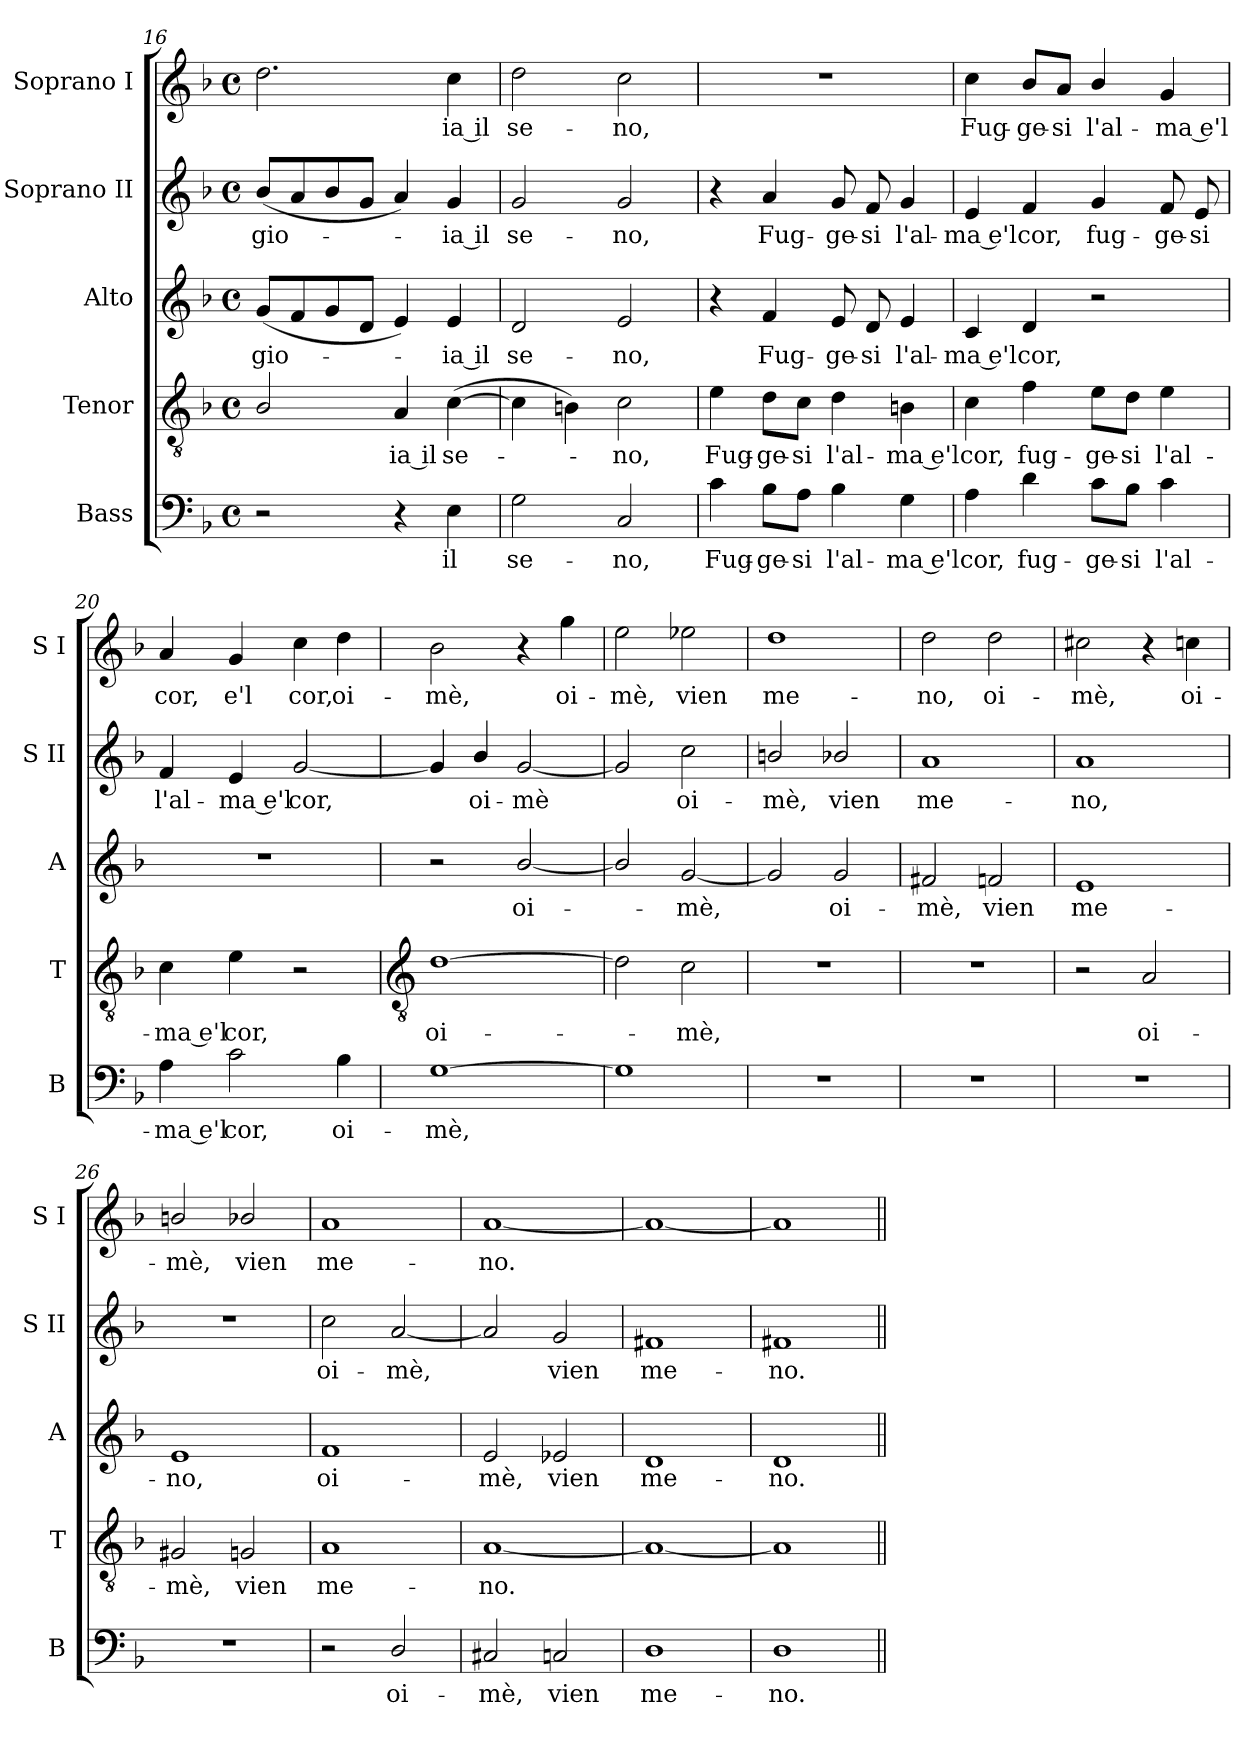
**kern	**text	**kern	**text	**kern	**text	**kern	**text	**kern	**text
*part5	*part5	*part4	*part4	*part3	*part3	*part2	*part2	*part1	*part1
*staff5	*staff5	*staff4	*staff4	*staff3	*staff3	*staff2	*staff2	*staff1	*staff1
*I"Bass	*	*I"Tenor	*	*I"Alto	*	*I"Soprano II	*	*I"Soprano I	*
*I'B	*	*I'T	*	*I'A	*	*I'S II	*	*I'S I	*
!!LO:LB:g=z
*clefF4	*	*clefGv2	*	*clefG2	*	*clefG2	*	*clefG2	*
*k[b-]	*	*k[b-]	*	*k[b-]	*	*k[b-]	*	*k[b-]	*
*F:	*	*F:	*	*F:	*	*F:	*	*F:	*
*M4/4	*	*M4/4	*	*M4/4	*	*M4/4	*	*M4/4	*
*met(c)	*	*met(c)	*	*met(c)	*	*met(c)	*	*met(c)	*
=16	=16	=16	=16	=16	=16	=16	=16	=16	=16
!	!	!	!	!	!LO:LY:b	!	!LO:LY:b	!	!
2r	.	2B-/	.	(<8gL	gio-	(<8b-L	gio-	2.dd	.
.	.	.	.	8f	.	8a	.	.	.
.	.	.	.	8g	.	8b-	.	.	.
.	.	.	.	8dJ	.	8gJ	.	.	.
!	!	!	!LO:LY:b	!	!	!	!	!	!
4r	.	4A	ia il	4e)	.	4a)	.	.	.
!	!LO:LY:b	!	!LO:LY:b	!	!LO:LY:b	!	!LO:LY:b	!	!LO:LY:b
4E	il	(>[4c	se-	4e	ia il	4g	ia il	4cc	ia il
=17	=17	=17	=17	=17	=17	=17	=17	=17	=17
!	!LO:LY:b	!	!	!	!LO:LY:b	!	!LO:LY:b	!	!LO:LY:b
2G	se-	4c]	.	2d	se-	2g	se-	2dd	se-
.	.	4Bn)	.	.	.	.	.	.	.
!	!LO:LY:b	!	!LO:LY:b	!	!LO:LY:b	!	!LO:LY:b	!	!LO:LY:b
2C	-no,	2c	no,	2e	-no,	2g	-no,	2cc	-no,
=18	=18	=18	=18	=18	=18	=18	=18	=18	=18
!	!LO:LY:b	!	!LO:LY:b	!	!	!	!	!	!
4c	Fug-	4e	Fug-	4r	.	4r	.	1r	.
!	!LO:LY:b	!	!LO:LY:b	!	!LO:LY:b	!	!LO:LY:b	!	!
8B-\L	-ge-	8d\L	-ge-	4f	Fug-	4a	Fug-	.	.
!	!LO:LY:b	!	!LO:LY:b	!	!	!	!	!	!
8A\J	-si	8c\J	-si	.	.	.	.	.	.
!	!LO:LY:b	!	!LO:LY:b	!	!LO:LY:b	!	!LO:LY:b	!	!
4B-	l'al-	4d	l'al-	8e	-ge-	8g	-ge-	.	.
!	!	!	!	!	!LO:LY:b	!	!LO:LY:b	!	!
.	.	.	.	8d	-si	8f	-si	.	.
!	!LO:LY:b	!	!LO:LY:b	!	!LO:LY:b	!	!LO:LY:b	!	!
4G	-ma e'l	4Bn	-ma e'l	4e	l'al-	4g	l'al-	.	.
=19	=19	=19	=19	=19	=19	=19	=19	=19	=19
!	!LO:LY:b	!	!LO:LY:b	!	!LO:LY:b	!	!LO:LY:b	!	!LO:LY:b
4A	cor,	4c	cor,	4c	-ma e'l	4e	-ma e'l	4cc	Fug-
!	!LO:LY:b	!	!LO:LY:b	!	!LO:LY:b	!	!LO:LY:b	!	!LO:LY:b
4d	fug-	4f	fug-	4d	cor,	4f	cor,	8b-/L	-ge-
!	!	!	!	!	!	!	!	!	!LO:LY:b
.	.	.	.	.	.	.	.	8a/J	-si
!	!LO:LY:b	!	!LO:LY:b	!	!	!	!LO:LY:b	!	!LO:LY:b
8c\L	-ge-	8e\L	-ge-	2r	.	4g	fug-	4b-/	l'al-
!	!LO:LY:b	!	!LO:LY:b	!	!	!	!	!	!
8B-\J	-si	8d\J	-si	.	.	.	.	.	.
!	!LO:LY:b	!	!LO:LY:b	!	!	!	!LO:LY:b	!	!LO:LY:b
4c	l'al-	4e	l'al-	.	.	8f	-ge-	4g	-ma e'l
!	!	!	!	!	!	!	!LO:LY:b	!	!
.	.	.	.	.	.	8e	-si	.	.
=20	=20	=20	=20	=20	=20	=20	=20	=20	=20
!	!LO:LY:b	!	!LO:LY:b	!	!	!	!LO:LY:b	!	!LO:LY:b
4A	-ma e'l	4c	-ma e'l	1r	.	4f	l'al-	4a	cor,
!	!LO:LY:b	!	!LO:LY:b	!	!	!	!LO:LY:b	!	!LO:LY:b
2c	cor,	4e	cor,	.	.	4e	-ma e'l	4g	e'l
!	!	!	!	!	!	!	!LO:LY:b	!	!LO:LY:b
.	.	2r	.	.	.	[2g	cor,	4cc	cor,
!	!LO:LY:b	!	!	!	!	!	!	!	!LO:LY:b
4B-	oi-	.	.	.	.	.	.	4dd	oi-
!!LO:LB:g=z
=21	=21	=21	=21	=21	=21	=21	=21	=21	=21
*	*	*clefGv2	*	*	*	*	*	*	*
!	!LO:LY:b	!	!LO:LY:b	!	!	!	!	!	!LO:LY:b
[1G	-mè,	[1d	oi-	2r	.	4g]	.	2b-	-mè,
!	!	!	!	!	!	!	!LO:LY:b	!	!
.	.	.	.	.	.	4b-/	oi-	.	.
!	!	!	!	!	!LO:LY:b	!	!LO:LY:b	!	!
.	.	.	.	[2b-/	oi-	[2g	-mè	4r	.
!	!	!	!	!	!	!	!	!	!LO:LY:b
.	.	.	.	.	.	.	.	4gg	oi-
=22	=22	=22	=22	=22	=22	=22	=22	=22	=22
!	!	!	!	!	!	!	!	!	!LO:LY:b
1G]	.	2d]	.	2b-/]	.	2g]	.	2ee	-mè,
!	!	!	!LO:LY:b	!	!LO:LY:b	!	!LO:LY:b	!	!LO:LY:b
.	.	2c	mè,	[2g	mè,	2cc	oi-	2ee-X	vien
=23	=23	=23	=23	=23	=23	=23	=23	=23	=23
!	!	!	!	!	!	!	!LO:LY:b	!	!LO:LY:b
1r	.	1r	.	2g]	.	2bn/	-mè,	1dd	me-
!	!	!	!	!	!LO:LY:b	!	!LO:LY:b	!	!
.	.	.	.	2g	oi-	2b-X/	vien	.	.
=24	=24	=24	=24	=24	=24	=24	=24	=24	=24
!	!	!	!	!	!LO:LY:b	!	!LO:LY:b	!	!LO:LY:b
1r	.	1r	.	2f#X	-mè,	1a	me-	2dd	-no,
!	!	!	!	!	!LO:LY:b	!	!	!	!LO:LY:b
.	.	.	.	2fn	vien	.	.	2dd	oi-
=25	=25	=25	=25	=25	=25	=25	=25	=25	=25
!	!	!	!	!	!LO:LY:b	!	!LO:LY:b	!	!LO:LY:b
1r	.	2r	.	1e	me-	1a	-no,	2cc#X	-mè,
!	!	!	!LO:LY:b	!	!	!	!	!	!
.	.	2A	oi-	.	.	.	.	4r	.
!	!	!	!	!	!	!	!	!	!LO:LY:b
.	.	.	.	.	.	.	.	4ccn	oi-
=26	=26	=26	=26	=26	=26	=26	=26	=26	=26
!	!	!	!LO:LY:b	!	!LO:LY:b	!	!	!	!LO:LY:b
1r	.	2G#X	-mè,	1e	-no,	1r	.	2bn/	-mè,
!	!	!	!LO:LY:b	!	!	!	!	!	!LO:LY:b
.	.	2Gn	vien	.	.	.	.	2b-X/	vien
=27	=27	=27	=27	=27	=27	=27	=27	=27	=27
!	!	!	!LO:LY:b	!	!LO:LY:b	!	!LO:LY:b	!	!LO:LY:b
2r	.	1A	me-	1f	oi-	2cc	oi-	1a	me-
!	!LO:LY:b	!	!	!	!	!	!LO:LY:b	!	!
2D/	oi-	.	.	.	.	[2a	-mè,	.	.
=28	=28	=28	=28	=28	=28	=28	=28	=28	=28
!	!LO:LY:b	!	!LO:LY:b	!	!LO:LY:b	!	!	!	!LO:LY:b
2C#X	-mè,	[1A	-no.	2e	-mè,	2a]	.	[1a	-no.
!	!LO:LY:b	!	!	!	!LO:LY:b	!	!LO:LY:b	!	!
2Cn	vien	.	.	2e-X	vien	2g	vien	.	.
=29	=29	=29	=29	=29	=29	=29	=29	=29	=29
!	!LO:LY:b	!	!	!	!LO:LY:b	!	!LO:LY:b	!	!
1D	me-	1A_	.	1d	me-	1f#X	me-	1a_	.
=30	=30	=30	=30	=30	=30	=30	=30	=30	=30
!	!LO:LY:b	!	!	!	!LO:LY:b	!	!LO:LY:b	!	!
1D	-no.	1A]	.	1d	-no.	1f#X	-no.	1a]	.
=||	=||	=||	=||	=||	=||	=||	=||	=||	=||
*-	*-	*-	*-	*-	*-	*-	*-	*-	*-
